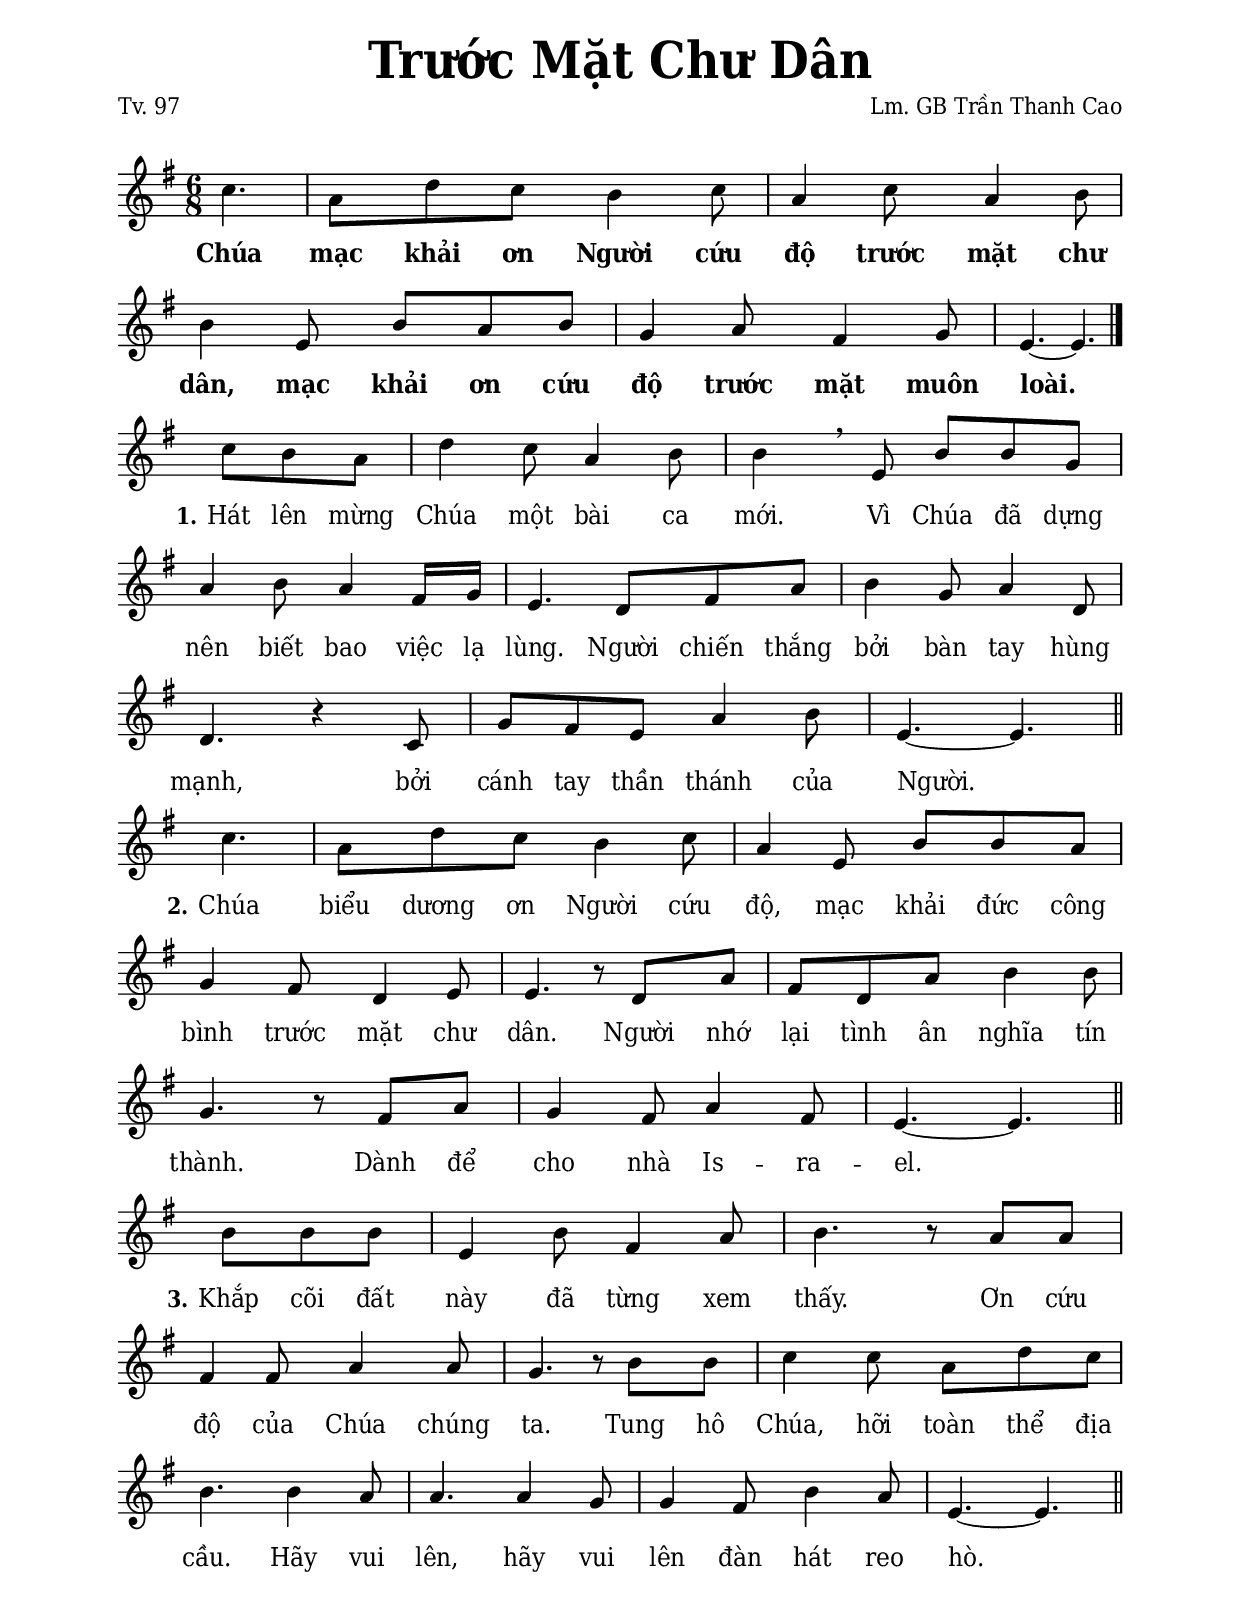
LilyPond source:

% Cài đặt chung
\version "2.22.1"
\include "english.ly"

\header {
  title = \markup { \fontsize #3 "Trước Mặt Chư Dân" }
  poet = "Tv. 97"
  composer = "Lm. GB Trần Thanh Cao"
  arranger = " "
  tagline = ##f
}

% Nhạc điệp khúc
nhacDiepKhuc = \relative c'' {
  \partial 4. c4. |
  a8 d c b4 c8 |
  a4 c8 a4 b8 |
  b4 e,8 b' a b |
  g4 a8 fs4 g8 |
  e4. ~ e \bar "|."
}

% Nhạc phiên khúc
nhacPhienKhucMot = \relative c'' {
  \partial 4. c8 b a |
  d4 c8 a4 b8 |
  b4 \breathe e,8 b' b g |
  a4 b8 a4 fs16 g |
  e4. d8 fs a |
  b4 g8 a4 d,8 |
  d4. r4 c8 |
  g' fs e a4 b8 |
  e,4. ~ e \bar "||"
}

nhacPhienKhucHai = \relative c'' {
  \partial 4. c4. |
  a8 d c b4 c8 |
  a4 e8 b' b a |
  g4 fs8 d4 e8 |
  e4. r8 d a' |
  fs d a' b4 b8 |
  g4. r8 fs a |
  g4 fs8 a4 fs8 |
  e4. ~ e \bar "||"
}

nhacPhienKhucBa = \relative c'' {
  \partial 4. b8 b b |
  e,4 b'8 fs4 a8 |
  b4. r8 a a |
  fs4 fs8 a4 a8 |
  g4. r8 b b |
  c4 c8 a d c |
  b4. b4 a8 |
  a4. a4 g8 |
  g4 fs8 b4 a8 |
  e4. ~ e \bar "||"
}

% Lời điệp khúc
loiDiepKhuc = \lyricmode {
  Chúa mạc khải ơn Người cứu độ trước mặt chư dân,
  mạc khải ơn cứu độ trước mặt muôn loài.
}

% Lời phiên khúc
loiPhienKhucMot = \lyricmode {
  \set stanza = #"1."
  Hát lên mừng Chúa một bài ca mới.
  Vì Chúa đã dựng nên biết bao việc lạ lùng.
  Người chiến thắng bởi bàn tay hùng mạnh,
  bởi cánh tay thần thánh của Người.
}

loiPhienKhucHai = \lyricmode {
  \set stanza = #"2."
  Chúa biểu dương ơn Người cứu độ,
  mạc khải đức công bình trước mặt chư dân.
  Người nhớ lại tình ân nghĩa tín thành.
  Dành để cho nhà Is -- ra -- el.
}

loiPhienKhucBa = \lyricmode {
  \set stanza = #"3."
  Khắp cõi đất này đã từng xem thấy.
  Ơn cứu độ của Chúa chúng ta.
  Tung hô Chúa, hỡi toàn thể địa cầu.
  Hãy vui lên, hãy vui lên đàn hát reo hò.
}


% Dàn trang
\paper {
  #(set-paper-size "a4")
  top-margin = 15\mm
  bottom-margin = 10\mm
  left-margin = 20\mm
  right-margin = 20\mm
  indent = #0
  #(define fonts
    (make-pango-font-tree
      "Deja Vu Serif Condensed"
      "Deja Vu Serif Condensed"
      "Deja Vu Serif Condensed"
      (/ 20 20)))
  page-count = #1
  system-system-spacing = #'((basic-distance . 12)
                             (minimum-distance . 12.5)
                             (padding . 1))
  score-system-spacing = #'((basic-distance . 12)
                             (minimum-distance . 12.5)
                             (padding . 1))
}

% Thiết lập tông và nhịp
TongNhip = { \key g \major \time 6/8 }

\score {
  \new ChoirStaff <<
    \new Staff = diepKhuc \with {
        \consists "Merge_rests_engraver"
        %\magnifyStaff #(magstep +1)
      }
      <<
      \new Voice = beSop {
        \TongNhip \stemNeutral \nhacDiepKhuc
      }
    >>
    \new Lyrics \with {
          \override VerticalAxisGroup.
            nonstaff-relatedstaff-spacing.padding = #1.2
          \override VerticalAxisGroup.
            nonstaff-unrelatedstaff-spacing.padding = #1
        }
        \lyricsto beSop \loiDiepKhuc
  >>
  \layout {
    \override Lyrics.LyricText.font-series = #'bold
    %\override Lyrics.LyricText.font-size = #+2
    \override Lyrics.LyricSpace.minimum-distance = #4
    \override Score.BarNumber.break-visibility = ##(#f #f #f)
    \override Score.SpacingSpanner.uniform-stretching = ##t
  }
}

\score {
  \new ChoirStaff <<
    \new Staff = phienKhuc \with {
        %\magnifyStaff #(magstep +1)
      }
      <<
      \new Voice = beSop {
        \key g \major \time 6/8 \nhacPhienKhucMot
      }
    >>
    \new Lyrics \with {
          \override VerticalAxisGroup.
            nonstaff-relatedstaff-spacing.padding = #1.7
          \override VerticalAxisGroup.
            nonstaff-unrelatedstaff-spacing.padding = #1
        }
        \lyricsto beSop \loiPhienKhucMot
  >>
  \layout {
    \override Staff.TimeSignature.transparent = ##t
    %\override Lyrics.LyricText.font-size = #+2
    \override Lyrics.LyricSpace.minimum-distance = #2
    \override Score.BarNumber.break-visibility = ##(#f #f #f)
    \override Score.SpacingSpanner.uniform-stretching = ##t
  } 
}

\score {
  \new ChoirStaff <<
    \new Staff = phienKhuc \with {
        %\magnifyStaff #(magstep +1)
      }
      <<
      \new Voice = beSop {
        \key g \major \time 6/8 \nhacPhienKhucHai
      }
    >>
    \new Lyrics \with {
          \override VerticalAxisGroup.
            nonstaff-relatedstaff-spacing.padding = #1.5
          \override VerticalAxisGroup.
            nonstaff-unrelatedstaff-spacing.padding = #1
        }
        \lyricsto beSop \loiPhienKhucHai
  >>
  \layout {
    \override Staff.TimeSignature.transparent = ##t
    %\override Lyrics.LyricText.font-size = #+2
    \override Lyrics.LyricSpace.minimum-distance = #3
    \override Score.BarNumber.break-visibility = ##(#f #f #f)
    \override Score.SpacingSpanner.uniform-stretching = ##t
  } 
}

\score {
  \new ChoirStaff <<
    \new Staff = phienKhuc \with {
        %\magnifyStaff #(magstep +1)
      }
      <<
      \new Voice = beSop {
        \key g \major \time 6/8 \nhacPhienKhucBa
      }
    >>
    \new Lyrics \with {
          \override VerticalAxisGroup.
            nonstaff-relatedstaff-spacing.padding = #1.7
          \override VerticalAxisGroup.
            nonstaff-unrelatedstaff-spacing.padding = #1
        }
        \lyricsto beSop \loiPhienKhucBa
  >>
  \layout {
    \override Staff.TimeSignature.transparent = ##t
    %\override Lyrics.LyricText.font-size = #+2
    \override Lyrics.LyricSpace.minimum-distance = #3
    \override Score.BarNumber.break-visibility = ##(#f #f #f)
    \override Score.SpacingSpanner.uniform-stretching = ##t
  } 
}
